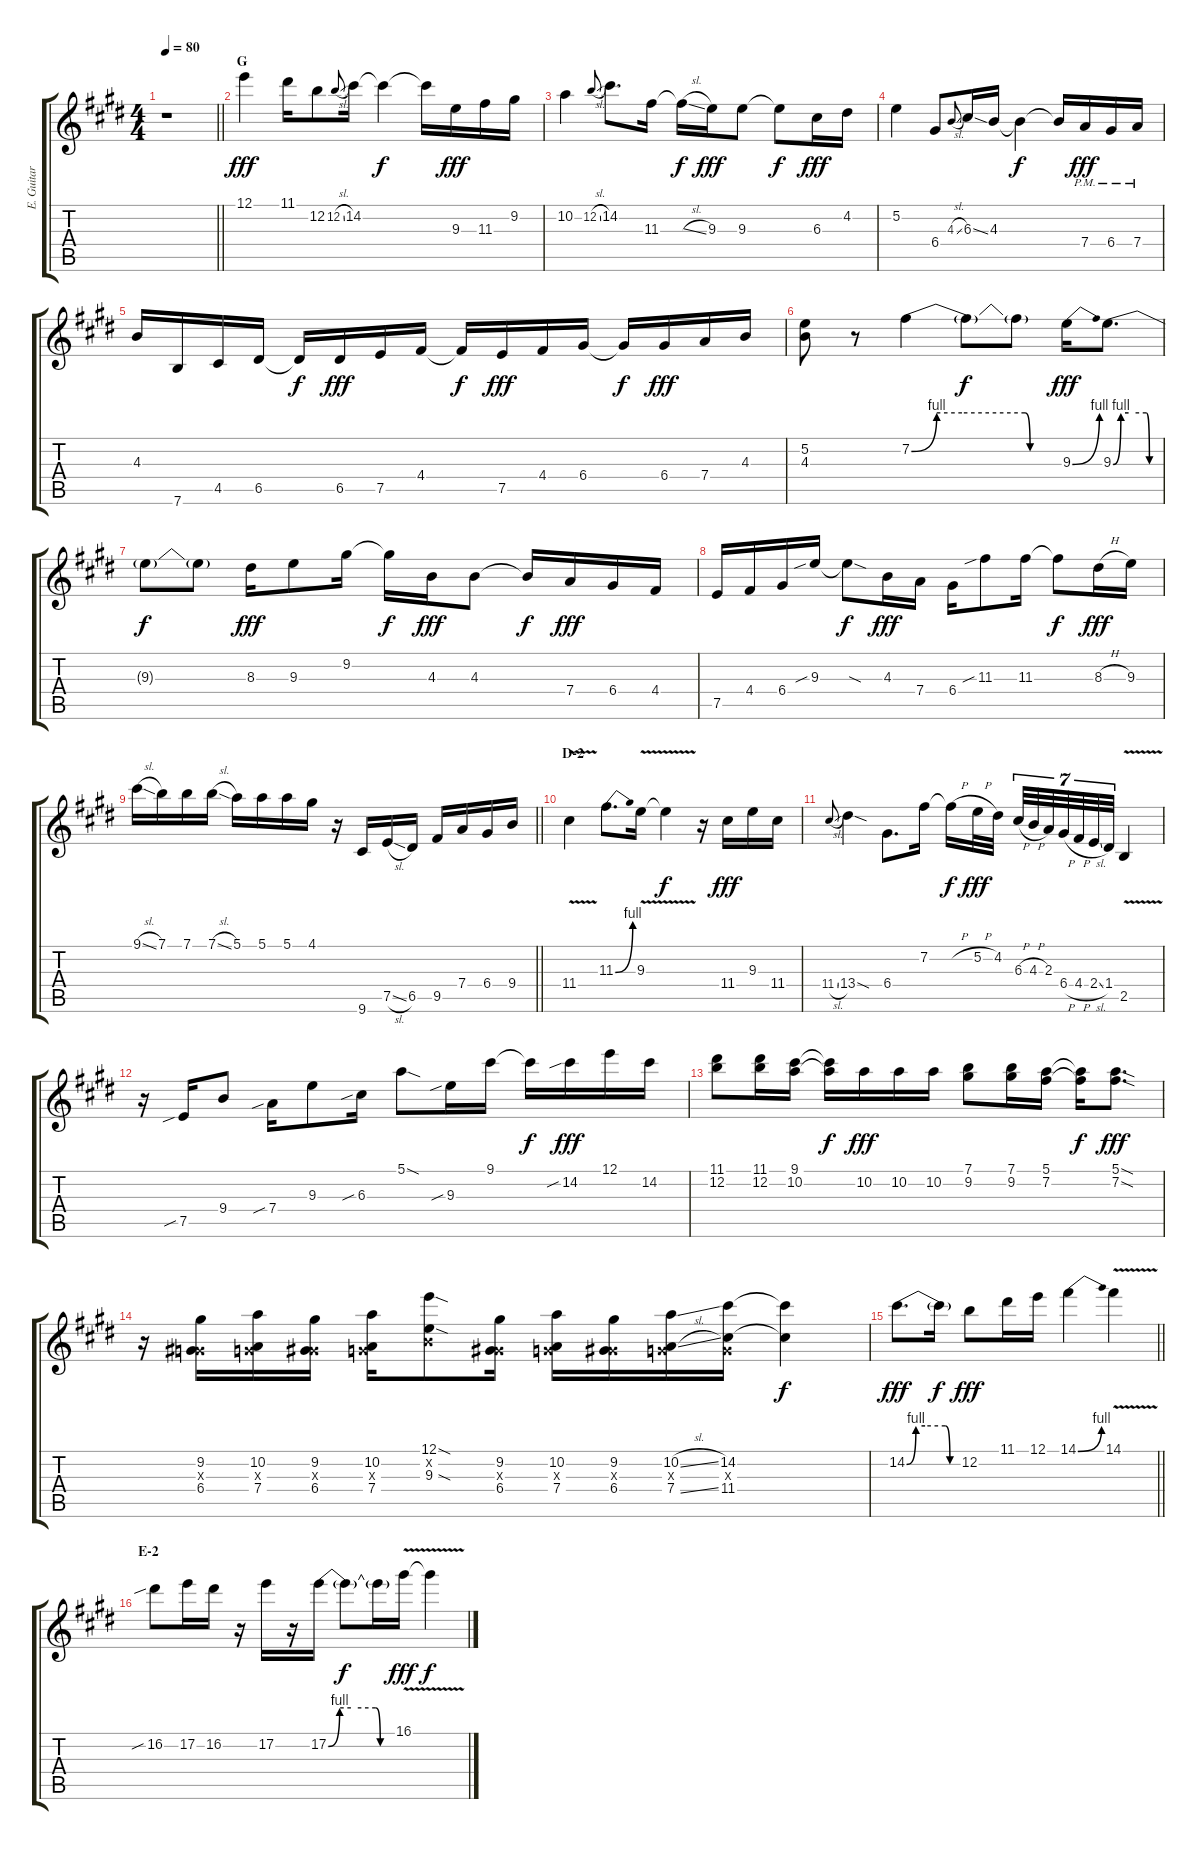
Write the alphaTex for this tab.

\track ("E. Guitar I" "E. Guitar ") {instrument overdrivenguitar}
\staff {score tabs}
\tuning (E4 B3 G3 D3 A2 E2) {hide}
\ts (4 4)
\tempo 80
\clef g2
\barLineRight lightlight
\ks e
r.1{dy fff} |
\section ("" "G")
12.1.4 11.1.16 12.2.8 12.2{sl}.8{gr onbeat} 14.2.16 14.2{t}.4{dy f} 14.2{t}.16 9.3.16{dy fff} 11.3.16 9.2.16 |
10.2.4 12.2{sl}.8{gr onbeat} 14.2.8{d} 11.3.16 11.3{sl t}.16{dy f} 9.3.16{dy fff} 9.3.8 9.3{t}.8{dy f} 6.3.16{dy fff} 4.2.16 |
5.2.4 6.4.8 4.3{sl}.8{gr onbeat} 6.3{ss}.16 4.3.16 4.3{t}.4{dy f} 4.3{t}.16 7.4{pm}.16{dy fff} 6.4{pm}.16 7.4{pm}.16 |
4.3.16 7.6.16 4.5.16 6.5.16 6.5{t}.16{dy f} 6.5.16{dy fff} 7.5.16 4.4.16 4.4{t}.16{dy f} 7.5.16{dy fff} 4.4.16 6.4.16 6.4{t}.16{dy f} 6.4.16{dy fff} 7.4.16 4.3.16 |
(5.2 4.3).8 r.8 7.2{be (custom 0 0 10 4 20 4 45 4 47 0 60 0)}.4 7.2{t}.8{dy f} 7.2{t}.8 9.3{be (bend 0 0 60 4)}.16{dy fff} 9.3{be (custom 0 0 10 4 20 4 43 4 47 0 60 0)}.8{d} |
9.3{t}.8{dy f} 9.3{t}.8 8.3.16{dy fff} 9.3.8 9.2.16 9.2{t}.16{dy f} 4.3.16{dy fff} 4.3.8 4.3{t}.16{dy f} 7.4.16{dy fff} 6.4.16 4.4.16 |
7.5.16 4.4.16 6.4.16 9.3{sib}.16 9.3{sod t}.8{dy f} 4.3.16{dy fff} 7.4.16 6.4.16 11.3{sib}.8 11.3.16 11.3{t}.8{dy f} 8.3{h}.16{dy fff} 9.3.16 |
\barLineRight lightlight
9.1{sl}.16 7.1.16 7.1.16 7.1{sl}.16 5.1.16 5.1.16 5.1.16 4.1.16 r.16 9.6.16 7.5{sl}.16 6.5.16 9.5.16 7.4.16 6.4.16 9.4.16 |
\section ("" "D-2")
11.4{v}.4 11.3{be (bend 0 0 60 4)}.8{d} 9.3{v}.16 9.3{t}.4{dy f} r.16 11.4.16{dy fff} 9.3.16 11.4.16 |
11.4{sl}.8{gr onbeat} 13.4{sod}.4 6.4.8{d} 7.2.16 7.2{h t}.16{dy f} 5.2{h}.32{dy fff} 4.2.32{beam splitsecondary} 6.3{h}.32{tu (7 4)} 4.3{h}.32{tu (7 4)} 2.3.32{tu (7 4)} 6.4{h}.32{tu (7 4)} 4.4{h}.32{tu (7 4)} 2.4{sl}.32{tu (7 4)} 1.4.32{tu (7 4)} 2.5{v}.4 |
r.16 7.5{sib}.16 9.4.8 7.4{sib}.16 9.3.8 6.3{sib}.16 5.1{sod}.8 9.3{sib}.16 9.1.16 9.1{t}.16{dy f} 14.2{sib}.16{dy fff} 12.1.16 14.2.16 |
(11.1 12.2).8 (11.1 12.2).16 (9.1 10.2).16 (9.1{t} 10.2{t}).16{dy f} 10.2.16{dy fff} 10.2.16 10.2.16 (7.1 9.2).8 (7.1 9.2).16 (5.1 7.2).16 (5.1{t} 7.2{t}).16{dy f} (5.1{sod} 7.2{sod}).8{d dy fff} |
r.16 (9.2 0.3{x} 6.4).16 (10.2 0.3{x} 7.4).16 (9.2 0.3{x} 6.4).16 (10.2 0.3{x} 7.4).16 (12.1{sod} 0.2{x} 9.3{sod}).8 (9.2 0.3{x} 6.4).16 (10.2 0.3{x} 7.4).16 (9.2 0.3{x} 6.4).16 (10.2{sl} 0.3{x} 7.4{sl}).16 (14.2 0.3{x} 11.4).16 (14.2{t} 11.4{t}).4{dy f} |
\barLineRight lightlight
14.2{be (custom 0 0 10 4 20 4 42 4 47 0 60 0)}.8{d dy fff} 14.2{t}.16{dy f} 12.2.8{dy fff} 11.1.16 12.1.16 14.1{be (bend 0 0 60 4)}.4 14.1{v}.4 |
\section ("" "E-2")
16.2{sib}.8 17.2.16 16.2.16 r.16 17.2.16 r.16 17.2{be (custom 0 0 10 4 20 4 42 4 46 0 60 0)}.16 17.2{t}.8{dy f} 17.2{t}.16 16.1{v}.16{dy fff} 16.1{t}.4{dy f}
